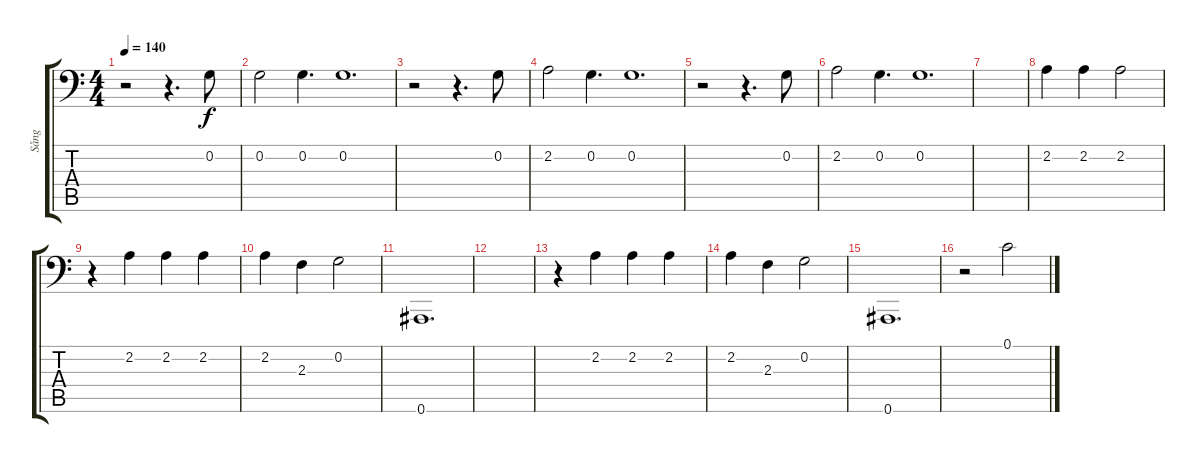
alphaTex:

\track ("Sång" "Sång") {instrument harmonica}
\staff {score tabs}
\tuning (C4 G3 Eb3 Bb2 F2 Bb1) {hide}
\ts (4 4)
\tempo 140
\clef f4
\ks c
r.2{dy f} r.4{d} 0.2.8 |
0.2.2 0.2.4{d} 0.2.1{d} |
r.2 r.4{d} 0.2.8 |
2.2.2 0.2.4{d} 0.2.1{d} |
r.2 r.4{d} 0.2.8 |
2.2.2 0.2.4{d} 0.2.1{d} |
|
2.2.4 2.2.4 2.2.2 |
r.4 2.2.4 2.2.4 2.2.4 |
2.2.4 2.3.4 0.2.2 |
0.6.1{d} |
|
r.4 2.2.4 2.2.4 2.2.4 |
2.2.4 2.3.4 0.2.2 |
0.6.1{d} |
r.2 0.1.2
